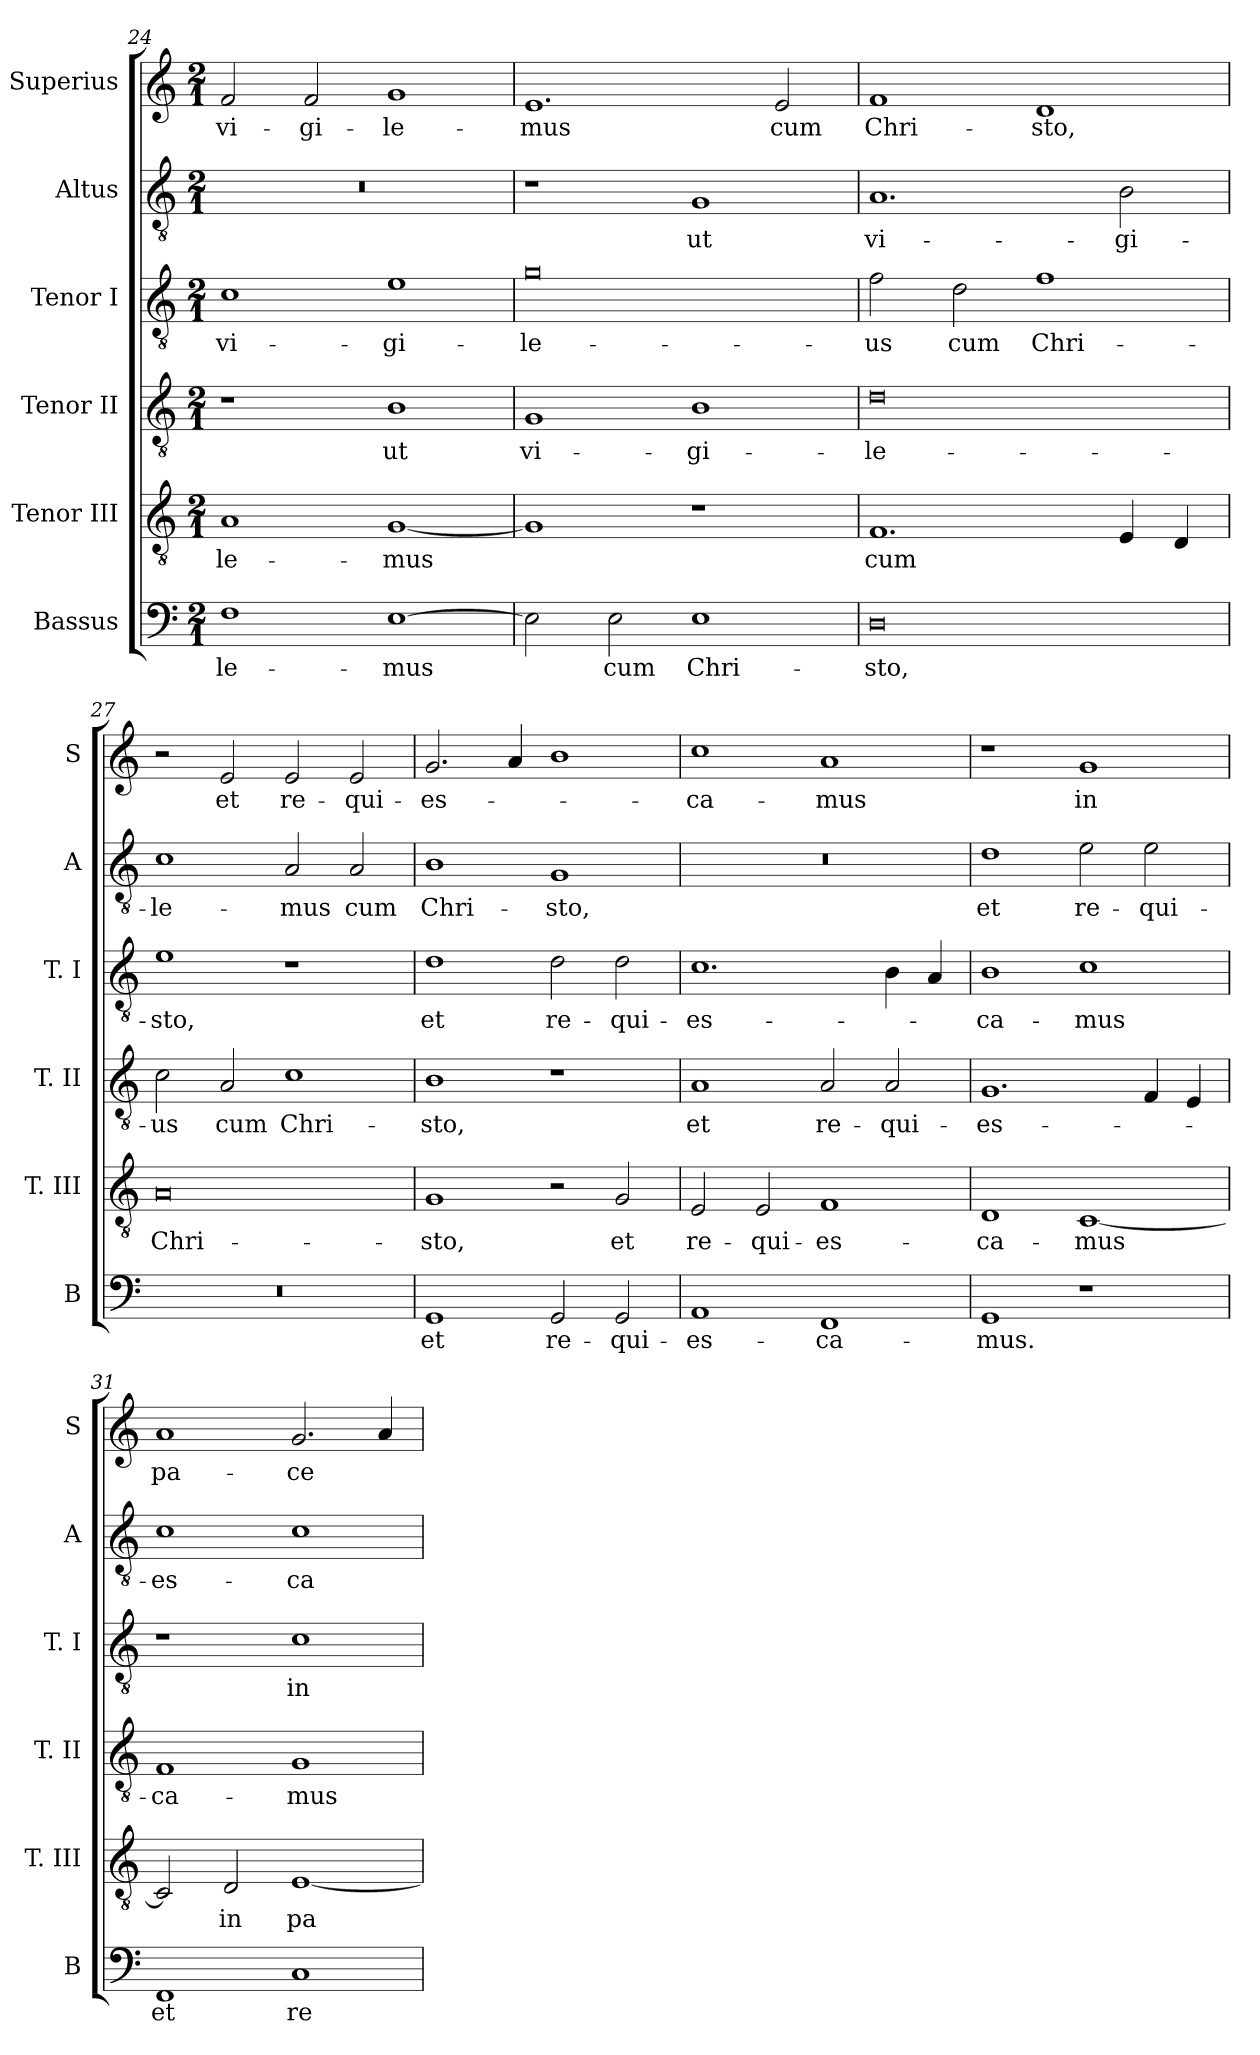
**kern	**text	**kern	**text	**kern	**text	**kern	**text	**kern	**text	**kern	**text
*part6	*part6	*part5	*part5	*part4	*part4	*part3	*part3	*part2	*part2	*part1	*part1
*staff6	*staff6	*staff5	*staff5	*staff4	*staff4	*staff3	*staff3	*staff2	*staff2	*staff1	*staff1
*I"Bassus	*	*I"Tenor III	*	*I"Tenor II	*	*I"Tenor I	*	*I"Altus	*	*I"Superius	*
*I'B	*	*I'T. III	*	*I'T. II	*	*I'T. I	*	*I'A	*	*I'S	*
*clefF4	*	*clefGv2	*	*clefGv2	*	*clefGv2	*	*clefGv2	*	*clefG2	*
*k[]	*	*k[]	*	*k[]	*	*k[]	*	*k[]	*	*k[]	*
*C:	*	*C:	*	*C:	*	*C:	*	*C:	*	*C:	*
*M2/1	*	*M2/1	*	*M2/1	*	*M2/1	*	*M2/1	*	*M2/1	*
=24	=24	=24	=24	=24	=24	=24	=24	=24	=24	=24	=24
1F	-le-	1A	-le-	1r	.	1c	vi-	0r	.	2f	-vi-
.	.	.	.	.	.	.	.	.	.	2f	-gi-
[1E	-mus	[1G	-mus	1B	ut	1e	-gi-	.	.	1g	-le-
=25	=25	=25	=25	=25	=25	=25	=25	=25	=25	=25	=25
2E]	.	1G]	.	1G	vi-	0g	-le-	1r	.	1.e	-mus
2E	cum	.	.	.	.	.	.	.	.	.	.
1E	Chri-	1r	.	1B	-gi-	.	.	1G	ut	.	.
.	.	.	.	.	.	.	.	.	.	2e	cum
=26	=26	=26	=26	=26	=26	=26	=26	=26	=26	=26	=26
0D	-sto,	1.F	cum	0d	-le-	2f	-us	1.A	vi-	1f	Chri-
.	.	.	.	.	.	2d	cum	.	.	.	.
.	.	.	.	.	.	1f	Chri-	.	.	1d	-sto,
.	.	4E	.	.	.	.	.	2B	-gi-	.	.
.	.	4D	.	.	.	.	.	.	.	.	.
=27	=27	=27	=27	=27	=27	=27	=27	=27	=27	=27	=27
0r	.	0A	Chri-	2c	-us	1e	-sto,	1c	-le-	2r	.
.	.	.	.	2A	cum	.	.	.	.	2e	et
.	.	.	.	1c	Chri-	1r	.	2A	-mus	2e	re-
.	.	.	.	.	.	.	.	2A	cum	2e	-qui-
=28	=28	=28	=28	=28	=28	=28	=28	=28	=28	=28	=28
1GG	et	1G	-sto,	1B	-sto,	1d	et	1B	Chri-	2.g	-es-
.	.	.	.	.	.	.	.	.	.	4a	.
2GG	re-	2r	.	1r	.	2d	re-	1G	-sto,	1b	.
2GG	-qui-	2G	et	.	.	2d	-qui-	.	.	.	.
=29	=29	=29	=29	=29	=29	=29	=29	=29	=29	=29	=29
1AA	-es-	2E	re-	1A	et	1.c	-es-	0r	.	1cc	-ca-
.	.	2E	-qui-	.	.	.	.	.	.	.	.
1FF	-ca-	1F	-es-	2A	re-	.	.	.	.	1a	-mus
.	.	.	.	2A	-qui-	4B	.	.	.	.	.
.	.	.	.	.	.	4A	.	.	.	.	.
=30	=30	=30	=30	=30	=30	=30	=30	=30	=30	=30	=30
1GG	-mus.	1D	-ca-	1.G	-es-	1B	-ca-	1d	et	1r	.
1r	.	[1C	-mus	.	.	1c	-mus	2e	re-	1g	in
.	.	.	.	4F	.	.	.	2e	-qui-	.	.
.	.	.	.	4E	.	.	.	.	.	.	.
=31	=31	=31	=31	=31	=31	=31	=31	=31	=31	=31	=31
1FF	et	2C]	.	1F	-ca-	1r	.	1c	-es-	1a	pa-
.	.	2D	in	.	.	.	.	.	.	.	.
1C	re-	[1E	pa-	1G	-mus	1c	in	1c	-ca-	2.g	-ce
.	.	.	.	.	.	.	.	.	.	4a	.
=	=	=	=	=	=	=	=	=	=	=	=
*-	*-	*-	*-	*-	*-	*-	*-	*-	*-	*-	*-
